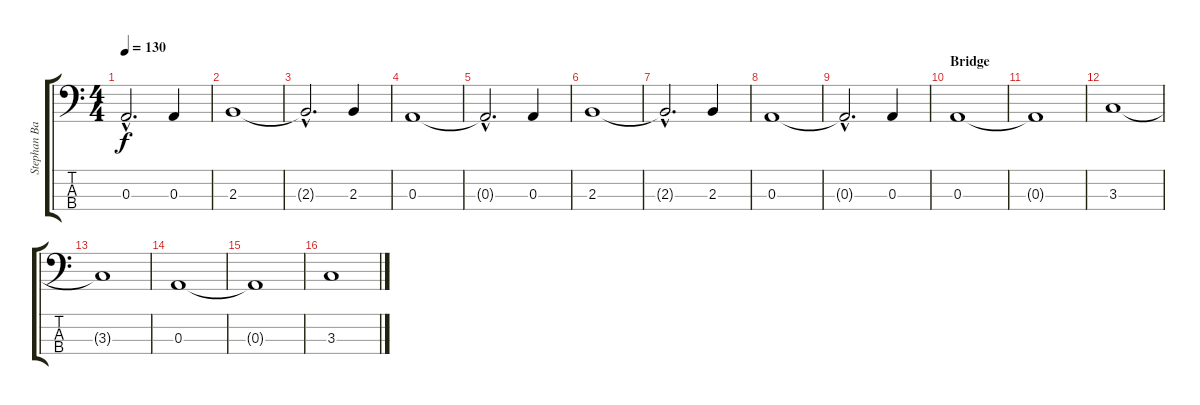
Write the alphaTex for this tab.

\track ("Stephan Bass" "Stephan Ba") {instrument electricbassfinger}
\staff {score tabs}
\tuning (G2 D2 A1 E1) {hide}
\ts (4 4)
\tempo 130
\clef f4
\ks c
0.3{hac t}.2{d dy f} 0.3.4 |
2.3.1 |
2.3{hac t}.2{d} 2.3.4 |
0.3.1 |
0.3{hac t}.2{d} 0.3.4 |
2.3.1 |
2.3{hac t}.2{d} 2.3.4 |
0.3.1 |
0.3{hac t}.2{d} 0.3.4 |
\section ("" "Bridge")
0.3.1 |
0.3{t}.1 |
3.3.1 |
3.3{t}.1 |
0.3.1 |
0.3{t}.1 |
3.3.1
